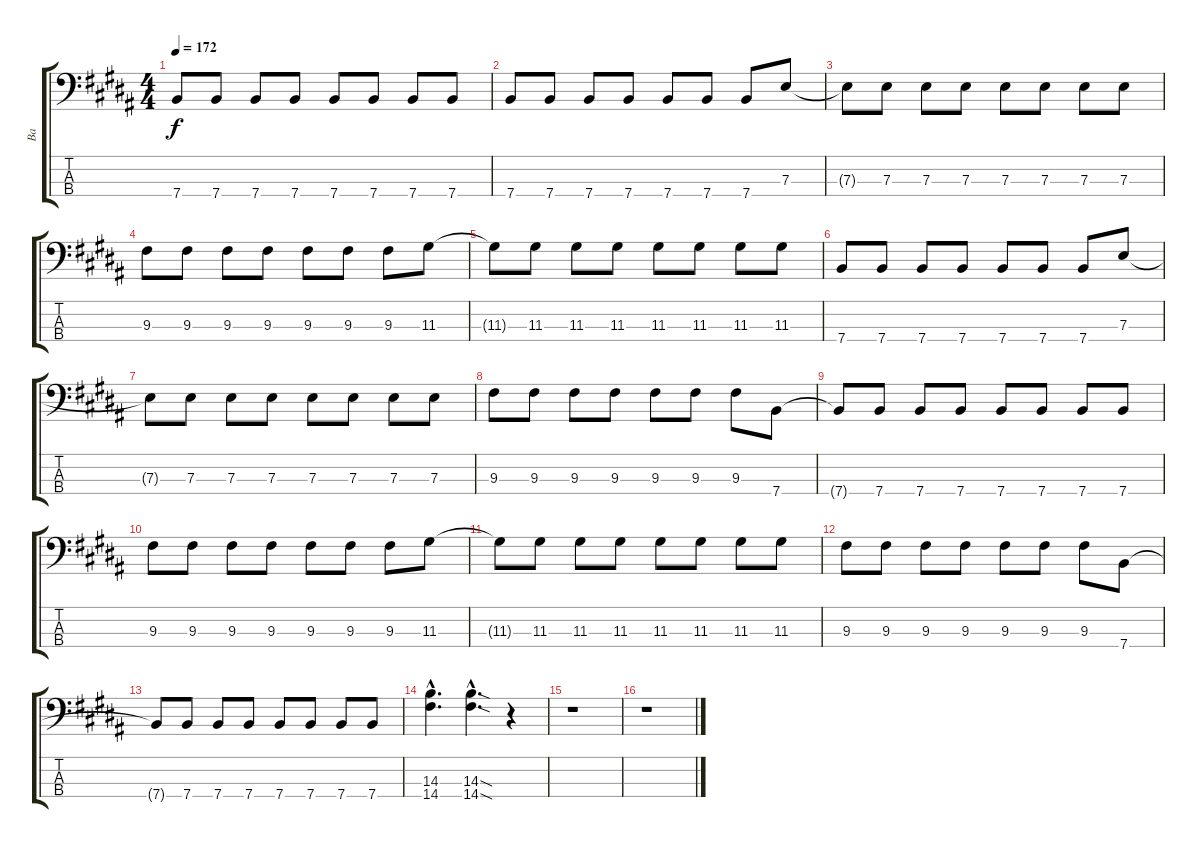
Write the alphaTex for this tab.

\track ("Ba" "Ba") {instrument electricbassfinger}
\staff {score tabs}
\tuning (G2 D2 A1 E1) {hide}
\ts (4 4)
\tempo 172
\clef f4
\ks b
7.4{t}.8{dy f} 7.4.8 7.4.8 7.4.8 7.4.8 7.4.8 7.4.8 7.4.8 |
7.4.8 7.4.8 7.4.8 7.4.8 7.4.8 7.4.8 7.4.8 7.3.8 |
7.3{t}.8 7.3.8 7.3.8 7.3.8 7.3.8 7.3.8 7.3.8 7.3.8 |
9.3.8 9.3.8 9.3.8 9.3.8 9.3.8 9.3.8 9.3.8 11.3.8 |
11.3{t}.8 11.3.8 11.3.8 11.3.8 11.3.8 11.3.8 11.3.8 11.3.8 |
7.4.8 7.4.8 7.4.8 7.4.8 7.4.8 7.4.8 7.4.8 7.3.8 |
7.3{t}.8 7.3.8 7.3.8 7.3.8 7.3.8 7.3.8 7.3.8 7.3.8 |
9.3.8 9.3.8 9.3.8 9.3.8 9.3.8 9.3.8 9.3.8 7.4.8 |
7.4{t}.8 7.4.8 7.4.8 7.4.8 7.4.8 7.4.8 7.4.8 7.4.8 |
9.3.8 9.3.8 9.3.8 9.3.8 9.3.8 9.3.8 9.3.8 11.3.8 |
11.3{t}.8 11.3.8 11.3.8 11.3.8 11.3.8 11.3.8 11.3.8 11.3.8 |
9.3.8 9.3.8 9.3.8 9.3.8 9.3.8 9.3.8 9.3.8 7.4.8 |
7.4{t}.8 7.4.8 7.4.8 7.4.8 7.4.8 7.4.8 7.4.8 7.4.8 |
(14.3{hac} 14.4{hac}).4{d} (14.3{sod hac} 14.4{sod hac}).4{d} r.4 |
r.1 |
r.1
